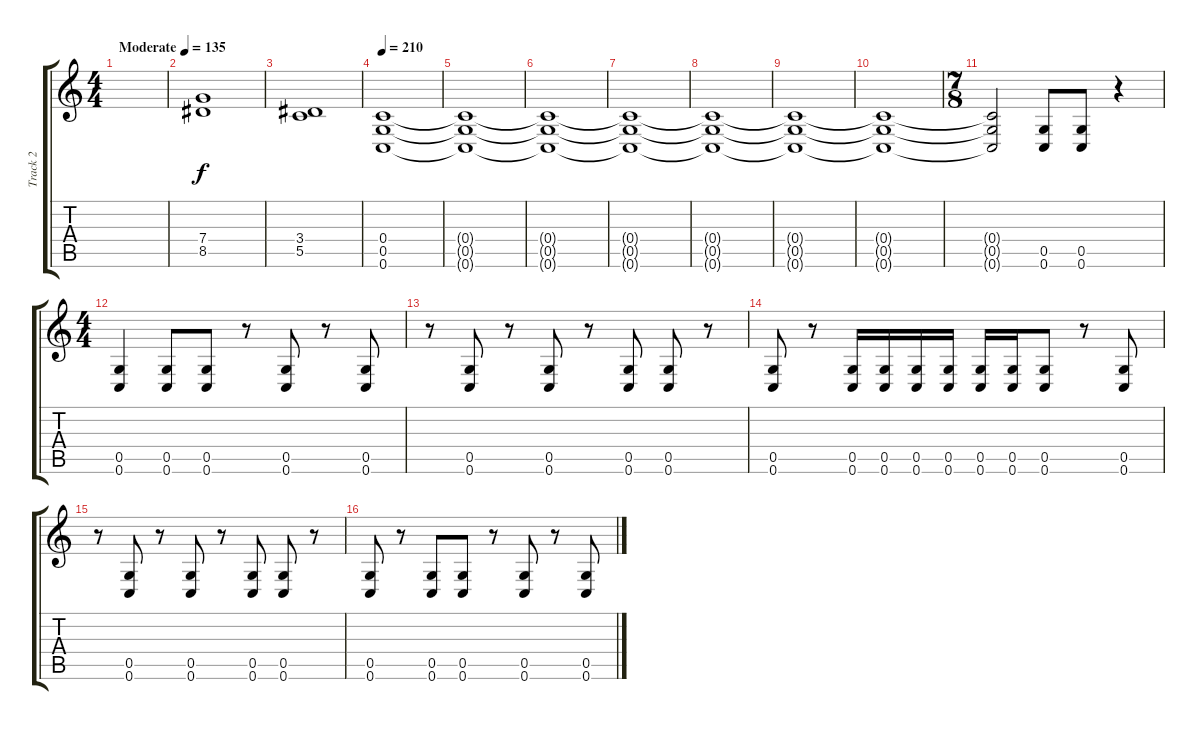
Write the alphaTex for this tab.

\track ("Track 2" "Track 2") {instrument distortionguitar}
\staff {score tabs}
\tuning (D4 A3 F3 C3 G2 C2) {hide}
\ts (4 4)
\tempo (135 "Moderate")
\clef g2
\ks c
|
(7.4 8.5).1 |
(3.4 5.5).1 |
\tempo 210
(0.4 0.5 0.6).1 |
(0.4{t} 0.5{t} 0.6{t}).1 |
(0.4{t} 0.5{t} 0.6{t}).1 |
(0.4{t} 0.5{t} 0.6{t}).1 |
(0.4{t} 0.5{t} 0.6{t}).1 |
(0.4{t} 0.5{t} 0.6{t}).1 |
(0.4{t} 0.5{t} 0.6{t}).1 |
\ts (7 8)
(0.4{t} 0.5{t} 0.6{t}).2 (0.5 0.6).8 (0.5 0.6).8 r.4 |
\ts (4 4)
(0.5 0.6).4 (0.5 0.6).8 (0.5 0.6).8 r.8 (0.5 0.6).8 r.8 (0.5 0.6).8 |
r.8 (0.5 0.6).8 r.8 (0.5 0.6).8 r.8 (0.5 0.6).8 (0.5 0.6).8 r.8 |
(0.5 0.6).8 r.8 (0.5 0.6).16 (0.5 0.6).16 (0.5 0.6).16 (0.5 0.6).16 (0.5 0.6).16 (0.5 0.6).16 (0.5 0.6).8 r.8 (0.5 0.6).8 |
r.8 (0.5 0.6).8 r.8 (0.5 0.6).8 r.8 (0.5 0.6).8 (0.5 0.6).8 r.8 |
(0.5 0.6).8 r.8 (0.5 0.6).8 (0.5 0.6).8 r.8 (0.5 0.6).8 r.8 (0.5 0.6).8
